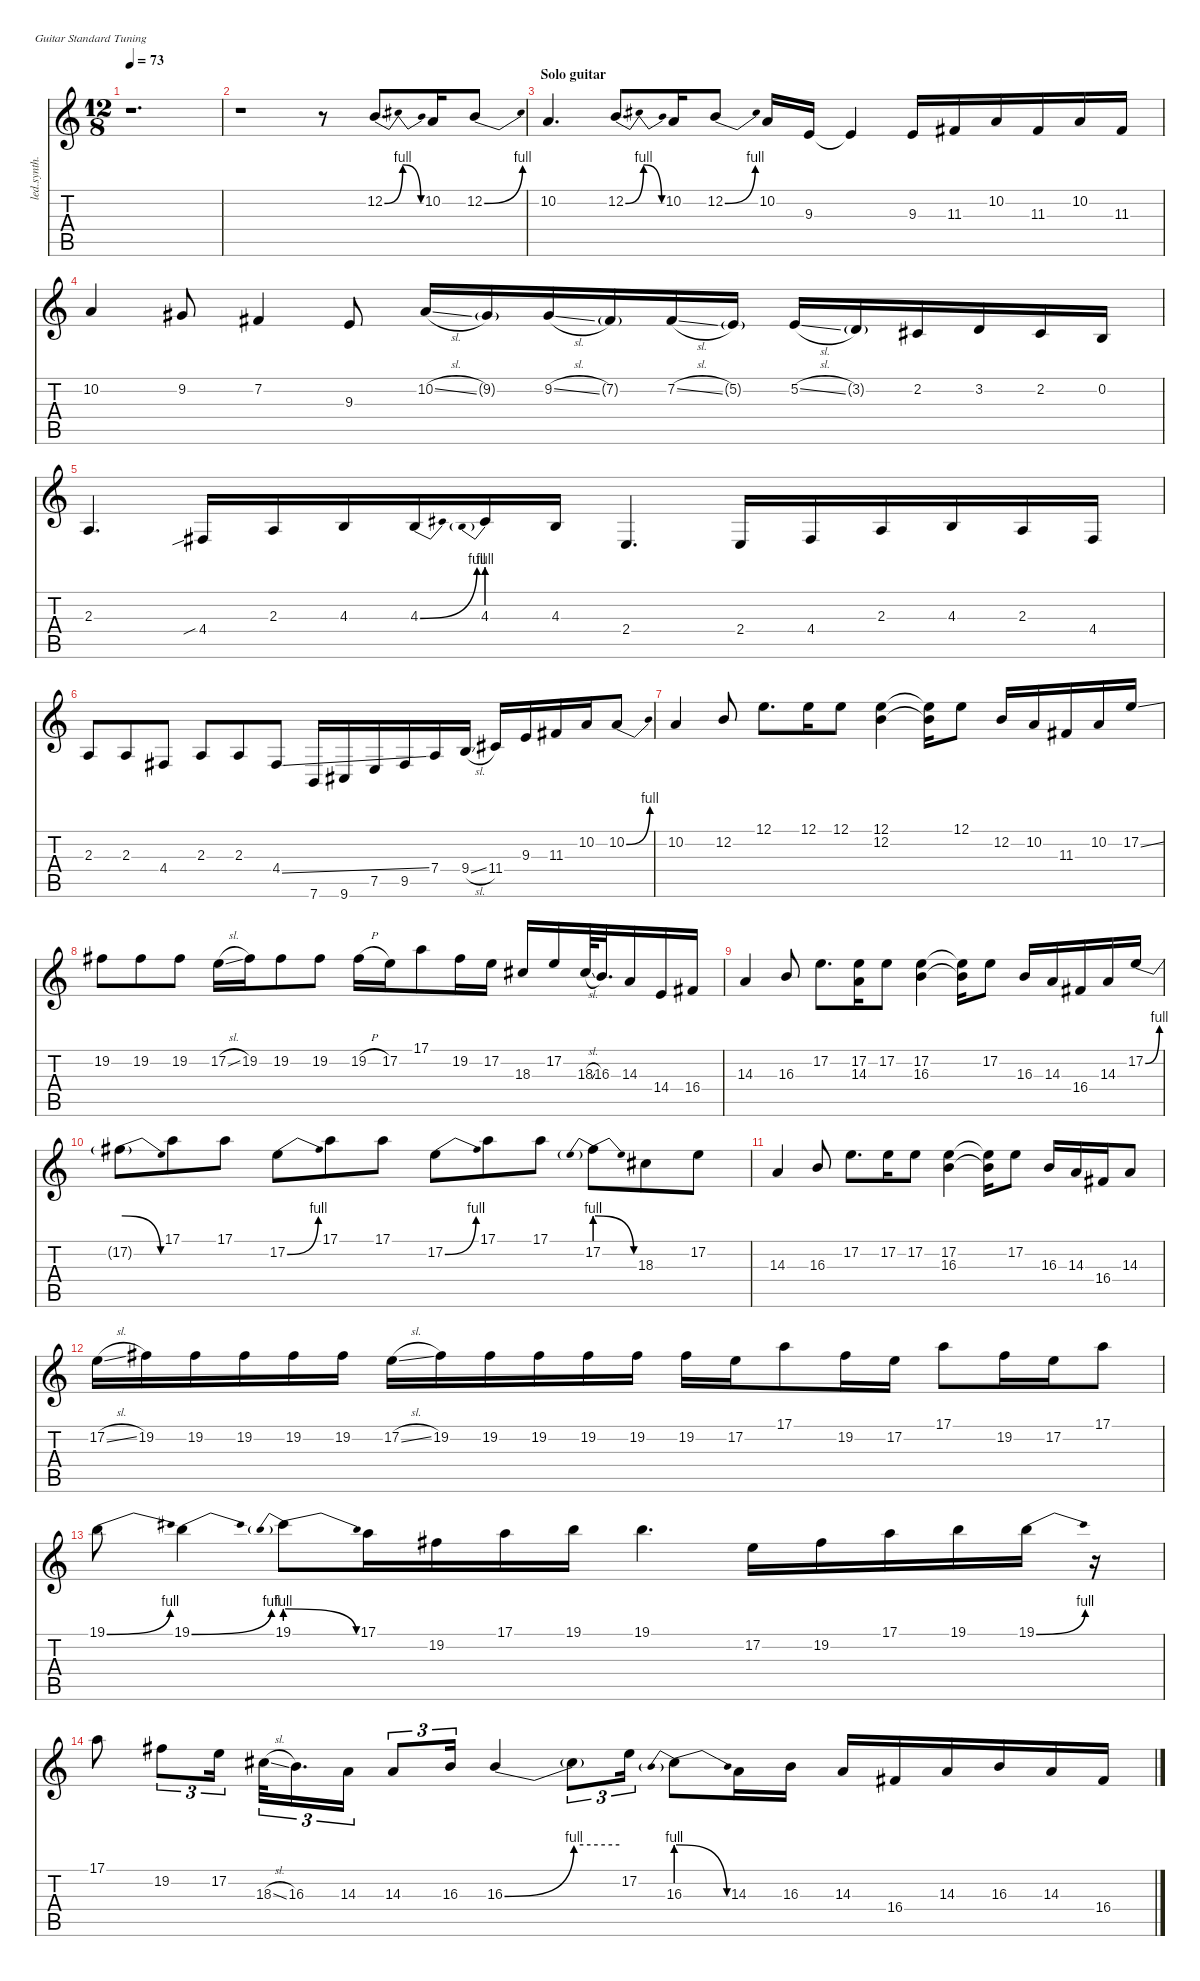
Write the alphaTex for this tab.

\defaultSystemsLayout 4
\hideDynamics
\bracketExtendMode nobrackets
\otherSystemsTrackNameOrientation horizontal
\track ("Overdub (lead)" "led.synth.") {instrument lead5charang}
\staff {score tabs}
\tuning (E4 B3 G3 D3 A2 E2)
\ts (12 8)
\section ("" "")
\tempo 73
\clef g2
\ks c
r.1{d dy f beam Down} |
r.1{beam Down} r.8{beam Down} 12.2{be (bendrelease 0 0 15 4 30 4 45 0)}.8{d beam Up} 10.2.16{beam Up} 12.2{be (bend 0 0 37.0000008 4)}.8{beam Up} |
\section ("" "Solo guitar")
10.2.4{d beam Up} 12.2{be (bendrelease 0 0 15 4 30 4 45 0)}.8{d beam Up} 10.2.16{beam Up} 12.2{be (bend 0 0 39.999998399999996 4)}.8{beam Up} 10.2.16{beam Up} 9.3.16{beam Up} 9.3{t}.4{beam Up} 9.3.16{beam Up} 11.3{acc #}.16{beam Up} 10.2.16{beam Up} 11.3{acc #}.16{beam Up} 10.2.16{beam Up} 11.3{acc #}.16{beam Up} |
10.2.4{beam Up} 9.2{acc #}.8{beam Up} 7.2{acc #}.4{beam Up} 9.3.8{beam Up} 10.2{sl}.16{beam Up} 9.2{g acc #}.16{beam Up} 9.2{sl acc #}.16{beam Up} 7.2{g acc #}.16{beam Up} 7.2{sl acc #}.16{beam Up} 5.2{g}.16{beam Up} 5.2{sl}.16{beam Up} 3.2{g}.16{beam Up} 2.2{acc #}.16{beam Up} 3.2.16{beam Up} 2.2{acc #}.16{beam Up} 0.2.16{beam Up} |
2.3.4{d beam Up} 4.4{sib acc #}.16{beam Up} 2.3.16{beam Up} 4.3.16{beam Up} 4.3{be (bend 0 0 30 4)}.16{beam Up} 4.3{be (prebend 0 4 60 4)}.16{beam Up} 4.3.16{beam Up} 2.4.4{d beam Up} 2.4.16{beam Up} 4.4{acc #}.16{beam Up} 2.3.16{beam Up} 4.3.16{beam Up} 2.3.16{beam Up} 4.4{acc #}.16{beam Up} |
2.3.8{beam Up} 2.3.8{beam Up} 4.4{acc #}.8{beam Up} 2.3.8{beam Up} 2.3.8{beam Up} 4.4{ss acc #}.8{beam Up} 7.6.16{beam Up} 9.6{acc #}.16{beam Up} 7.5.16{beam Up} 9.5{acc #}.16{beam Up} 7.4.16{beam Up} 9.4{sl}.16{beam Up} 11.4{acc #}.16{beam Up} 9.3.16{beam Up} 11.3{acc #}.16{beam Up} 10.2.16{beam Up} 10.2{be (bend 0 0 39.999998399999996 4)}.8{beam Up} |
10.2.4{beam Up} 12.2.8{beam Up} 12.1.8{d beam Down} 12.1.16{beam Down} 12.1.8{beam Down} (12.1 12.2).4{beam Down} (12.1{t} 12.2{t}).16{beam Down} 12.1.8{beam Down} 12.2.16{beam Up} 10.2.16{beam Up} 11.3{acc #}.16{beam Up} 10.2.16{beam Up} 17.2{ss}.16{beam Up} |
19.2{acc #}.8{beam Down} 19.2{acc #}.8{beam Down} 19.2{acc #}.8{beam Down} 17.2{sl}.16{beam Down} 19.2{acc #}.16{beam Down} 19.2{acc #}.8{beam Down} 19.2{acc #}.8{beam Down} 19.2{h acc #}.16{beam Down} 17.2.16{beam Down} 17.1.8{beam Down} 19.2{acc #}.16{beam Down} 17.2.16{beam Down} 18.3{acc #}.16{beam Up} 17.2.16{beam Up} 18.3{sl acc #}.64{beam Up} 16.3.32{d beam Up} 14.3.16{beam Up} 14.4.16{beam Up} 16.4{acc #}.16{beam Up} |
14.3.4{beam Up} 16.3.8{beam Up} 17.2.8{d beam Down} (17.2 14.3).16{beam Down} 17.2.8{beam Down} (17.2 16.3).4{beam Down} (17.2{t} 16.3{t}).16{beam Down} 17.2.8{beam Down} 16.3.16{beam Up} 14.3.16{beam Up} 16.4{acc #}.16{beam Up} 14.3.16{beam Up} 17.2{be (bend 0 0 60 4)}.16{beam Up} |
17.2{be (release 0 4 60 0) t}.8{beam Down} 17.1.8{beam Down} 17.1.8{beam Down} 17.2{be (bend 0 0 30 4)}.8{beam Down} 17.1.8{beam Down} 17.1.8{beam Down} 17.2{be (bend 0 0 30 4)}.8{beam Down} 17.1.8{beam Down} 17.1.8{beam Down} 17.2{be (prebendrelease 0 4 39.999998399999996 0)}.8{beam Down} 18.3{acc #}.8{beam Down} 17.2.8{beam Down} |
14.3.4{beam Up} 16.3.8{beam Up} 17.2.8{d beam Down} 17.2.16{beam Down} 17.2.8{beam Down} (17.2 16.3).4{beam Down} (17.2{t} 16.3{t}).16{beam Down} 17.2.8{beam Down} 16.3.16{beam Up} 14.3.16{beam Up} 16.4{acc #}.16{beam Up} 14.3.8{beam Up} |
17.2{sl}.16{beam Down} 19.2{acc #}.16{beam Down} 19.2{acc #}.16{beam Down} 19.2{acc #}.16{beam Down} 19.2{acc #}.16{beam Down} 19.2{acc #}.16{beam Down} 17.2{sl}.16{beam Down} 19.2{acc #}.16{beam Down} 19.2{acc #}.16{beam Down} 19.2{acc #}.16{beam Down} 19.2{acc #}.16{beam Down} 19.2{acc #}.16{beam Down} 19.2{acc #}.16{beam Down} 17.2.16{beam Down} 17.1.8{beam Down} 19.2{acc #}.16{beam Down} 17.2.16{beam Down} 17.1.8{beam Down} 19.2{acc #}.16{beam Down} 17.2.16{beam Down} 17.1.8{beam Down} |
19.1{be (bend 0 0 30 4)}.8{beam Down} 19.1{be (bend 0 0 15.999999599999999 4)}.4{beam Down} 19.1{be (prebendrelease 0 4 39.999998399999996 0)}.8{beam Down} 17.1.16{beam Down} 19.2{acc #}.16{beam Down} 17.1.16{beam Down} 19.1.16{beam Down} 19.1.4{d beam Down} 17.2.16{beam Down} 19.2{acc #}.16{beam Down} 17.1.16{beam Down} 19.1.16{beam Down} 19.1{be (bend 0 0 30 4)}.16{beam Down} r.16{beam Down} |
17.1.8{beam Down} 19.2{acc #}.8{tu (3 2) beam Down} 17.2.16{tu (3 2) beam Down} 18.3{sl acc #}.32{tu (3 2) beam Down} 16.3.16{d tu (3 2) beam Down} 14.3.16{tu (3 2) beam Down} 14.3.8{tu (3 2) beam Up} 16.3.16{tu (3 2) beam Up} 16.3{be (bend 0 0 60 4)}.4{beam Up} 16.3{be (hold 0 4 60 4) t}.8{tu (3 2) beam Down} 17.2.16{tu (3 2) beam Down} 16.3{be (prebendrelease 0 4 39.999998399999996 0)}.8{beam Down} 14.3.16{beam Down} 16.3.16{beam Down} 14.3.16{beam Up} 16.4{acc #}.16{beam Up} 14.3.16{beam Up} 16.3.16{beam Up} 14.3.16{beam Up} 16.4{acc #}.16{beam Up}
